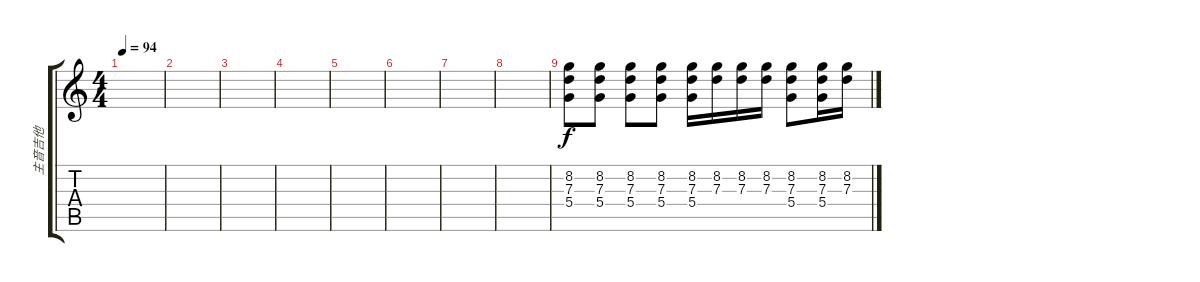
\track ("主音吉他" "主音吉他") {instrument distortionguitar}
\staff {score tabs}
\tuning (E4 B3 G3 D3 A2 E2) {hide}
\ts (4 4)
\tempo 94
\clef g2
\ks c
|
|
|
|
|
|
|
|
(8.2 7.3 5.4).8 (8.2 7.3 5.4).8 (8.2 7.3 5.4).8 (8.2 7.3 5.4).8 (8.2 7.3 5.4).16 (8.2 7.3).16 (8.2 7.3).16 (8.2 7.3).16 (8.2 7.3 5.4).8 (8.2 7.3 5.4).16 (8.2 7.3).16
